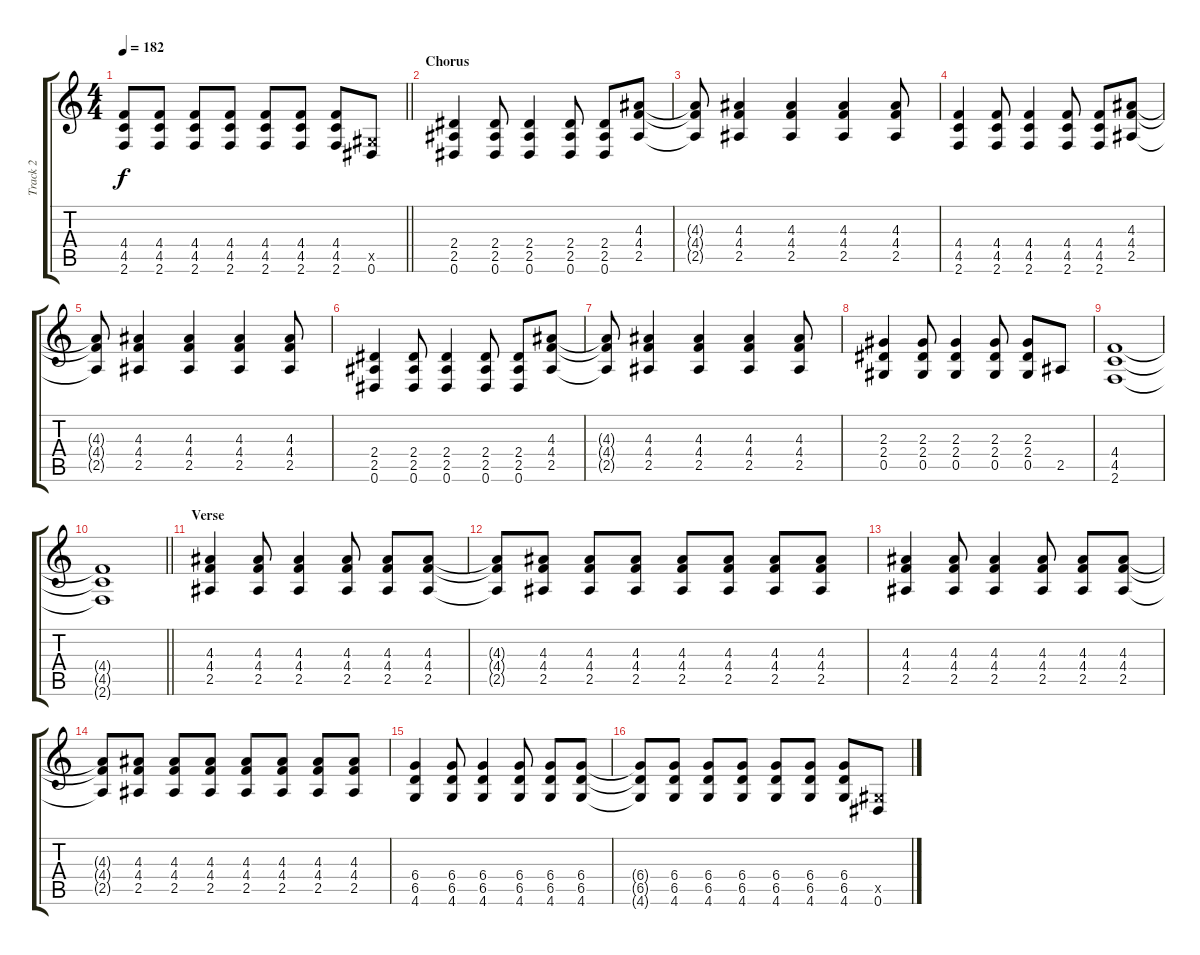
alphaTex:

\track ("Track 2" "Track 2") {instrument distortionguitar}
\staff {score tabs}
\tuning (Eb4 Bb3 Gb3 Db3 Ab2 Eb2) {hide}
\ts (4 4)
\tempo 182
\clef g2
\barLineRight lightlight
\ks c
(4.4{t} 4.5{t} 2.6{t}).8{dy f} (4.4 4.5 2.6).8 (4.4 4.5 2.6).8 (4.4 4.5 2.6).8 (4.4 4.5 2.6).8 (4.4 4.5 2.6).8 (4.4 4.5 2.6).8 (0.5{x} 0.6).8 |
\section ("" "Chorus")
(2.4 2.5 0.6).4 (2.4 2.5 0.6).8 (2.4 2.5 0.6).4 (2.4 2.5 0.6).8 (2.4 2.5 0.6).8 (4.3 4.4 2.5).8 |
(4.3{t} 4.4{t} 2.5{t}).8 (4.3 4.4 2.5).4 (4.3 4.4 2.5).4 (4.3 4.4 2.5).4 (4.3 4.4 2.5).8 |
(4.4 4.5 2.6).4 (4.4 4.5 2.6).8 (4.4 4.5 2.6).4 (4.4 4.5 2.6).8 (4.4 4.5 2.6).8 (4.3 4.4 2.5).8 |
(4.3{t} 4.4{t} 2.5{t}).8 (4.3 4.4 2.5).4 (4.3 4.4 2.5).4 (4.3 4.4 2.5).4 (4.3 4.4 2.5).8 |
(2.4 2.5 0.6).4 (2.4 2.5 0.6).8 (2.4 2.5 0.6).4 (2.4 2.5 0.6).8 (2.4 2.5 0.6).8 (4.3 4.4 2.5).8 |
(4.3{t} 4.4{t} 2.5{t}).8 (4.3 4.4 2.5).4 (4.3 4.4 2.5).4 (4.3 4.4 2.5).4 (4.3 4.4 2.5).8 |
(2.3 2.4 0.5).4 (2.3 2.4 0.5).8 (2.3 2.4 0.5).4 (2.3 2.4 0.5).8 (2.3 2.4 0.5).8 2.5.8 |
(4.4 4.5 2.6).1 |
\barLineRight lightlight
(4.4{t} 4.5{t} 2.6{t}).1 |
\section ("" "Verse")
(4.3 4.4 2.5).4 (4.3 4.4 2.5).8 (4.3 4.4 2.5).4 (4.3 4.4 2.5).8 (4.3 4.4 2.5).8 (4.3 4.4 2.5).8 |
(4.3{t} 4.4{t} 2.5{t}).8 (4.3 4.4 2.5).8 (4.3 4.4 2.5).8 (4.3 4.4 2.5).8 (4.3 4.4 2.5).8 (4.3 4.4 2.5).8 (4.3 4.4 2.5).8 (4.3 4.4 2.5).8 |
(4.3 4.4 2.5).4 (4.3 4.4 2.5).8 (4.3 4.4 2.5).4 (4.3 4.4 2.5).8 (4.3 4.4 2.5).8 (4.3 4.4 2.5).8 |
(4.3{t} 4.4{t} 2.5{t}).8 (4.3 4.4 2.5).8 (4.3 4.4 2.5).8 (4.3 4.4 2.5).8 (4.3 4.4 2.5).8 (4.3 4.4 2.5).8 (4.3 4.4 2.5).8 (4.3 4.4 2.5).8 |
(6.4 6.5 4.6).4 (6.4 6.5 4.6).8 (6.4 6.5 4.6).4 (6.4 6.5 4.6).8 (6.4 6.5 4.6).8 (6.4 6.5 4.6).8 |
(6.4{t} 6.5{t} 4.6{t}).8 (6.4 6.5 4.6).8 (6.4 6.5 4.6).8 (6.4 6.5 4.6).8 (6.4 6.5 4.6).8 (6.4 6.5 4.6).8 (6.4 6.5 4.6).8 (0.5{x} 0.6).8
